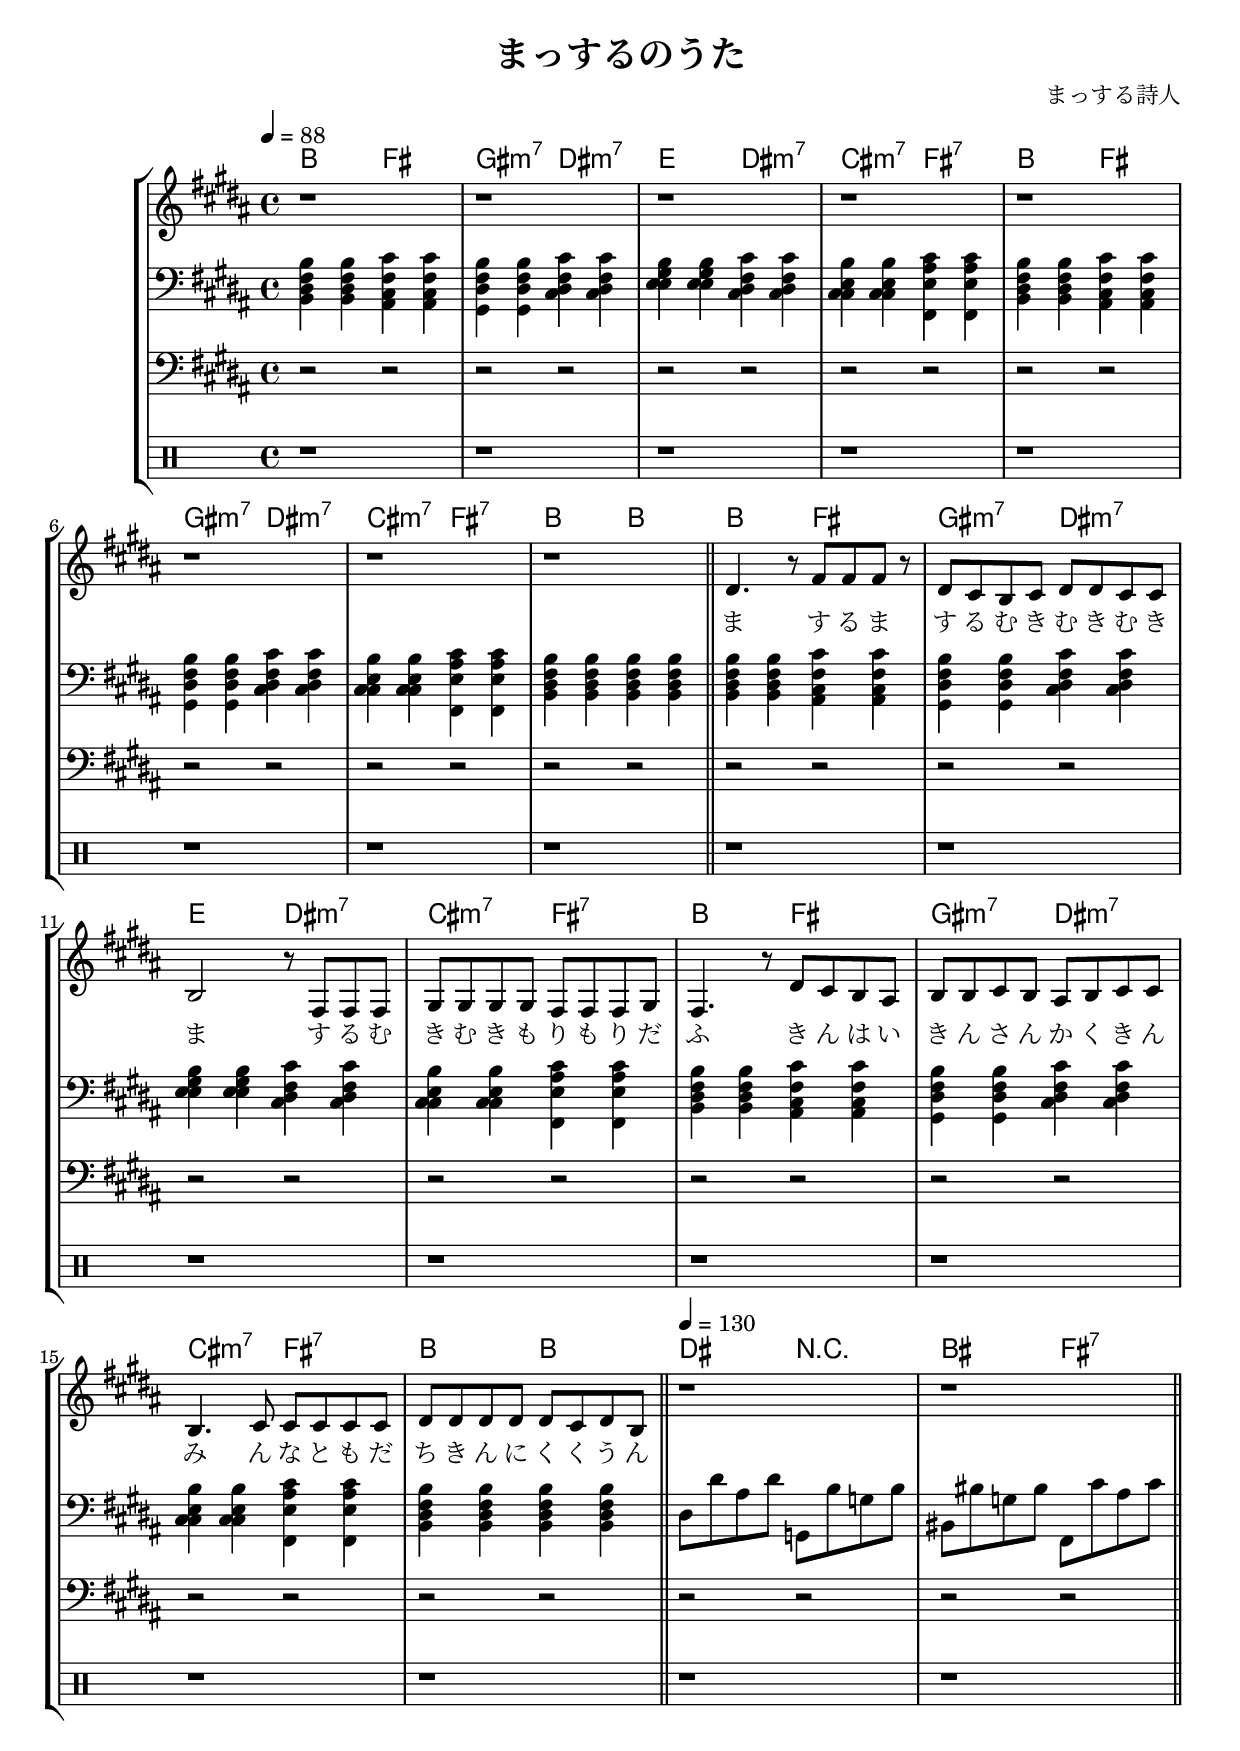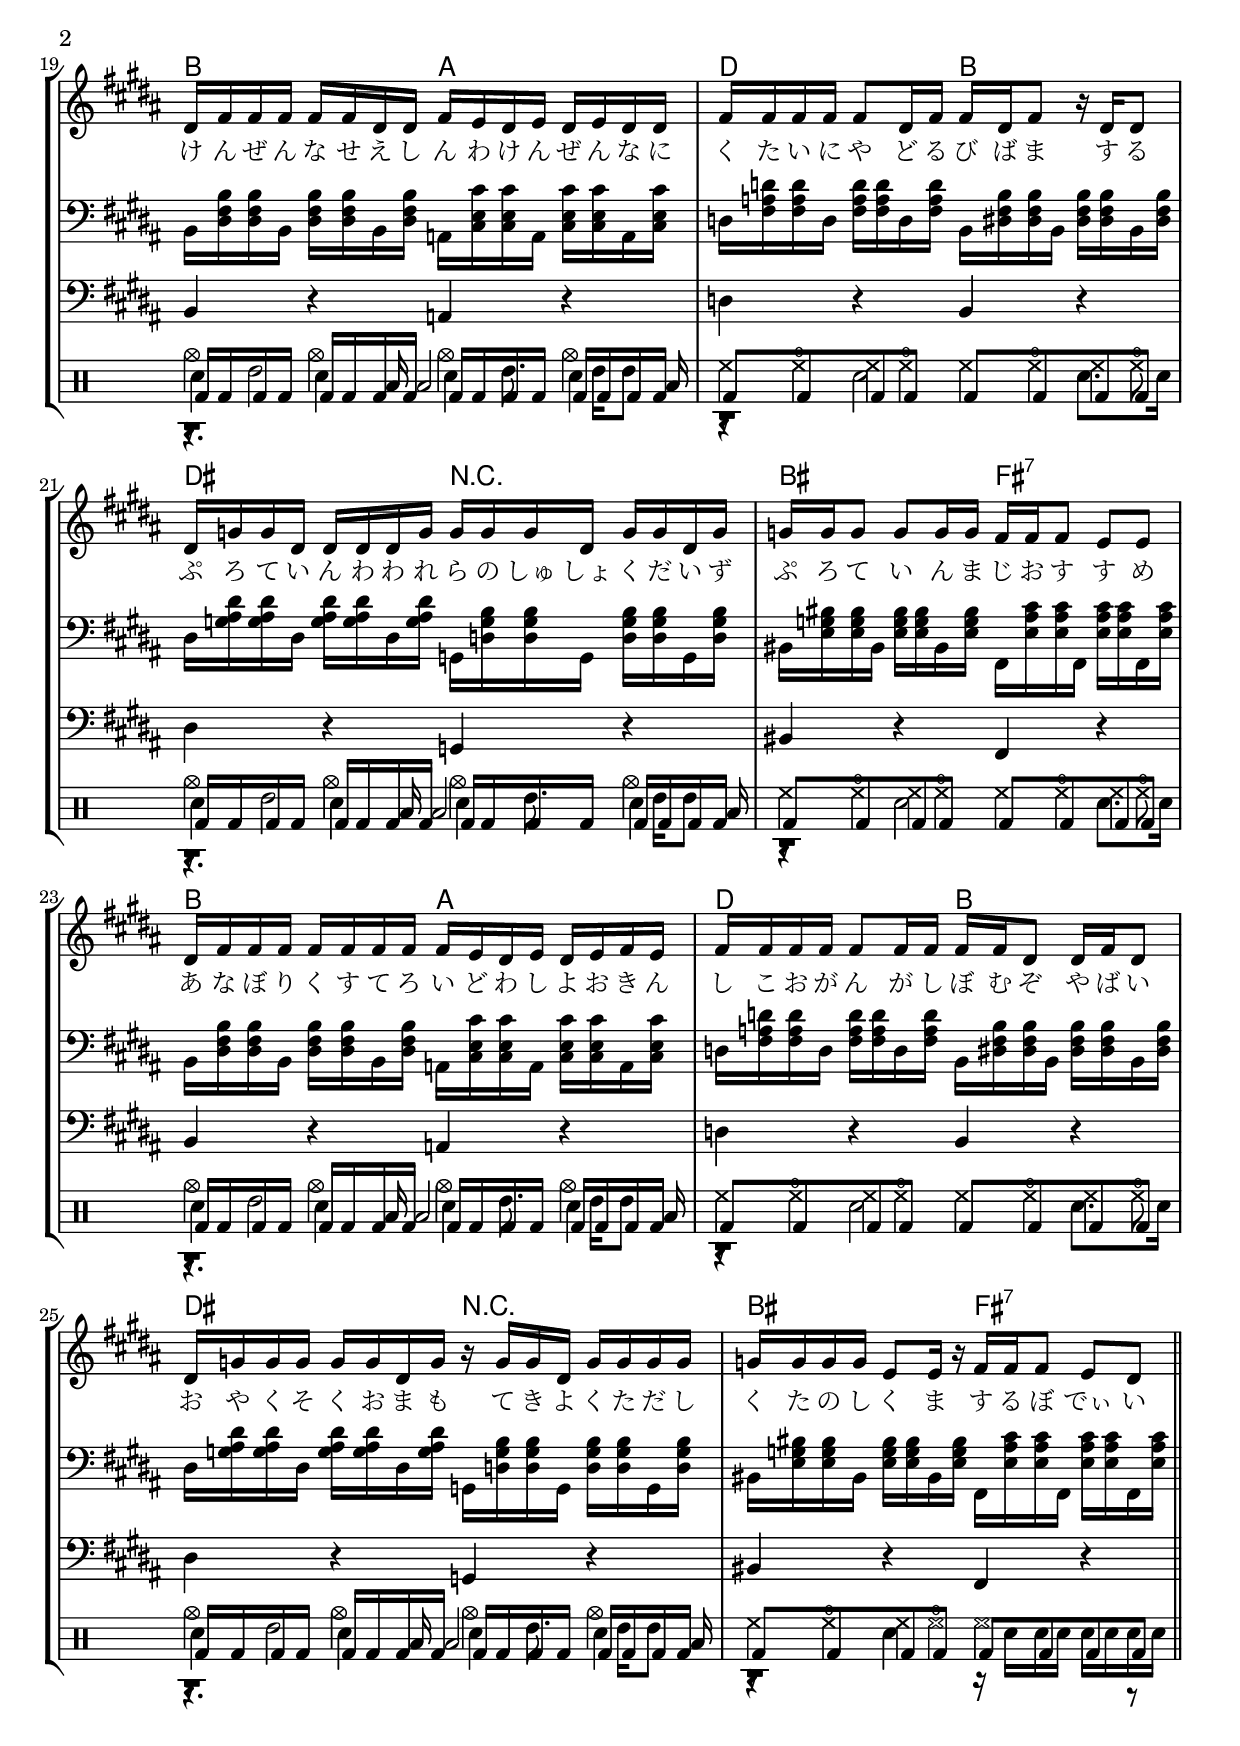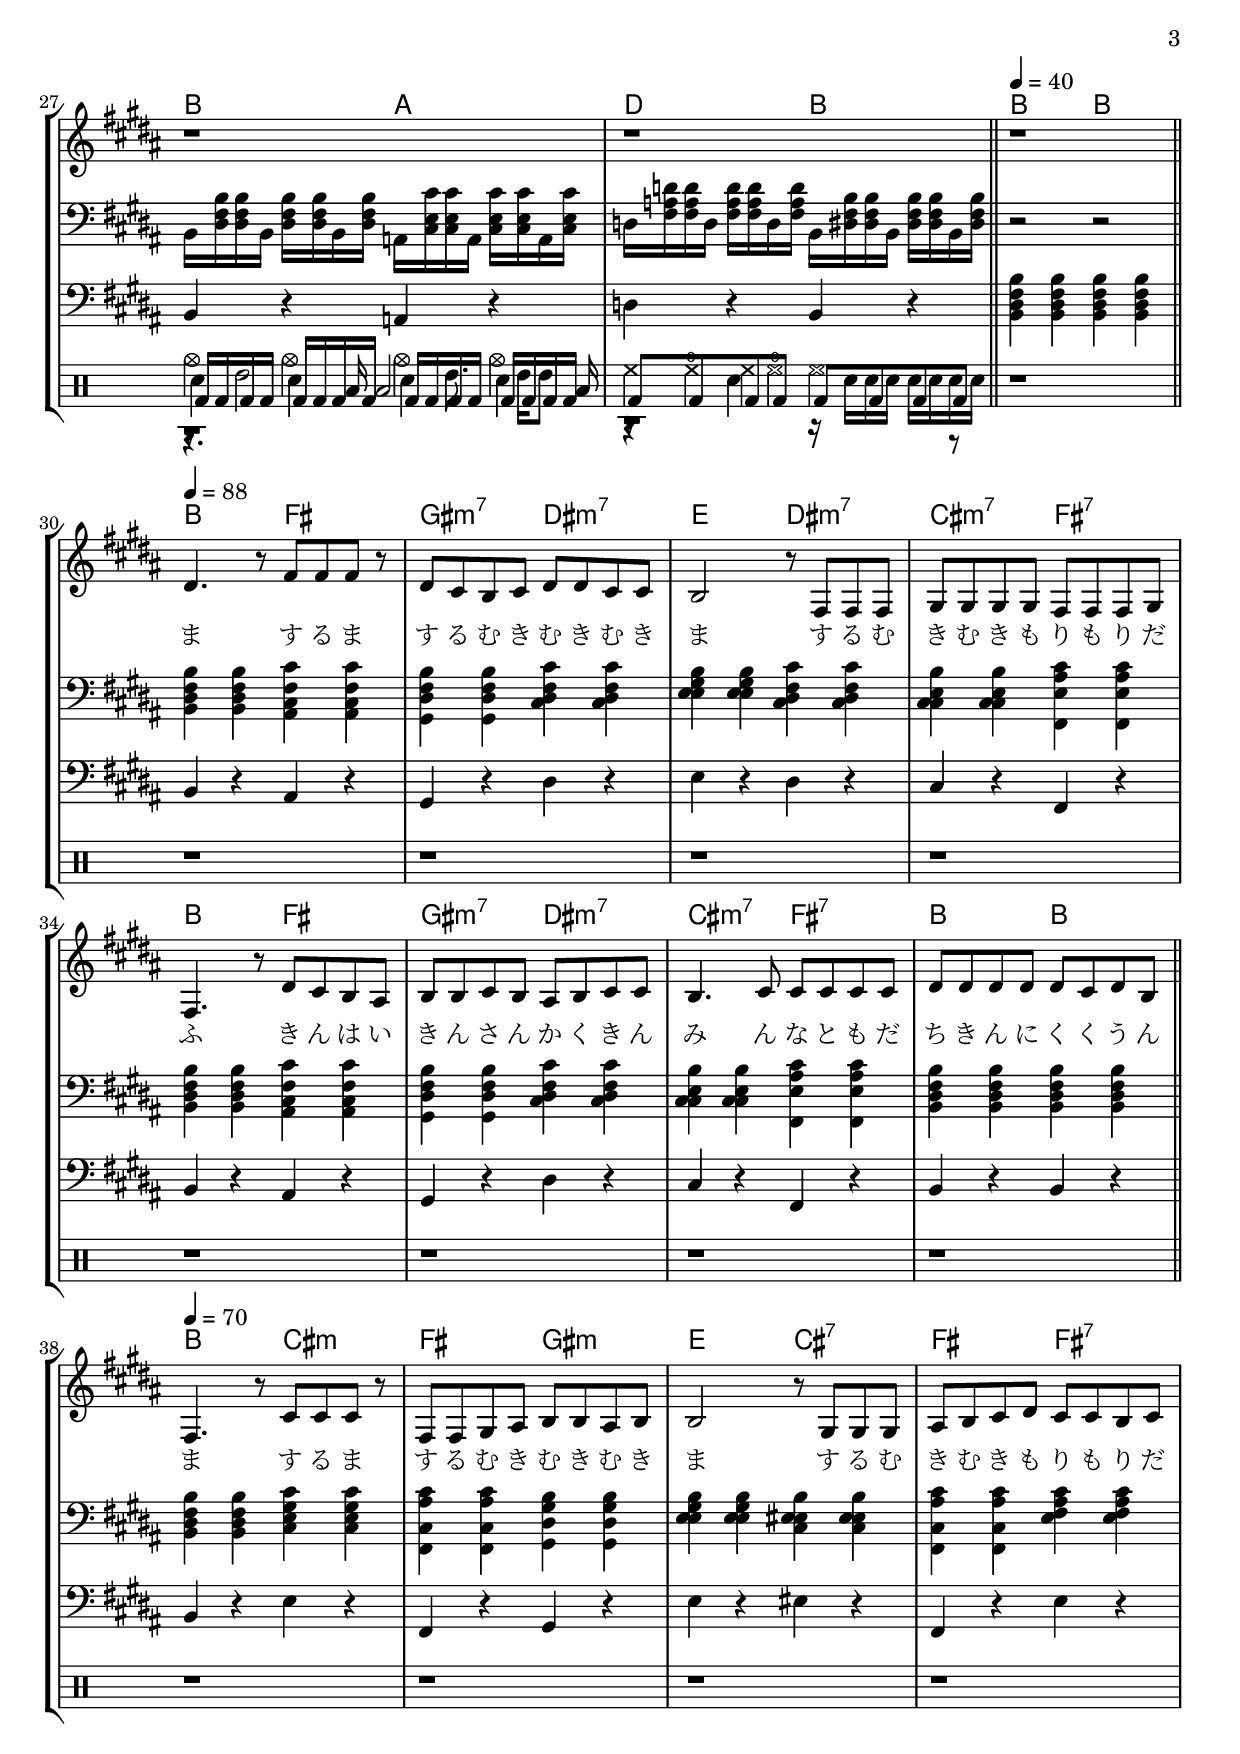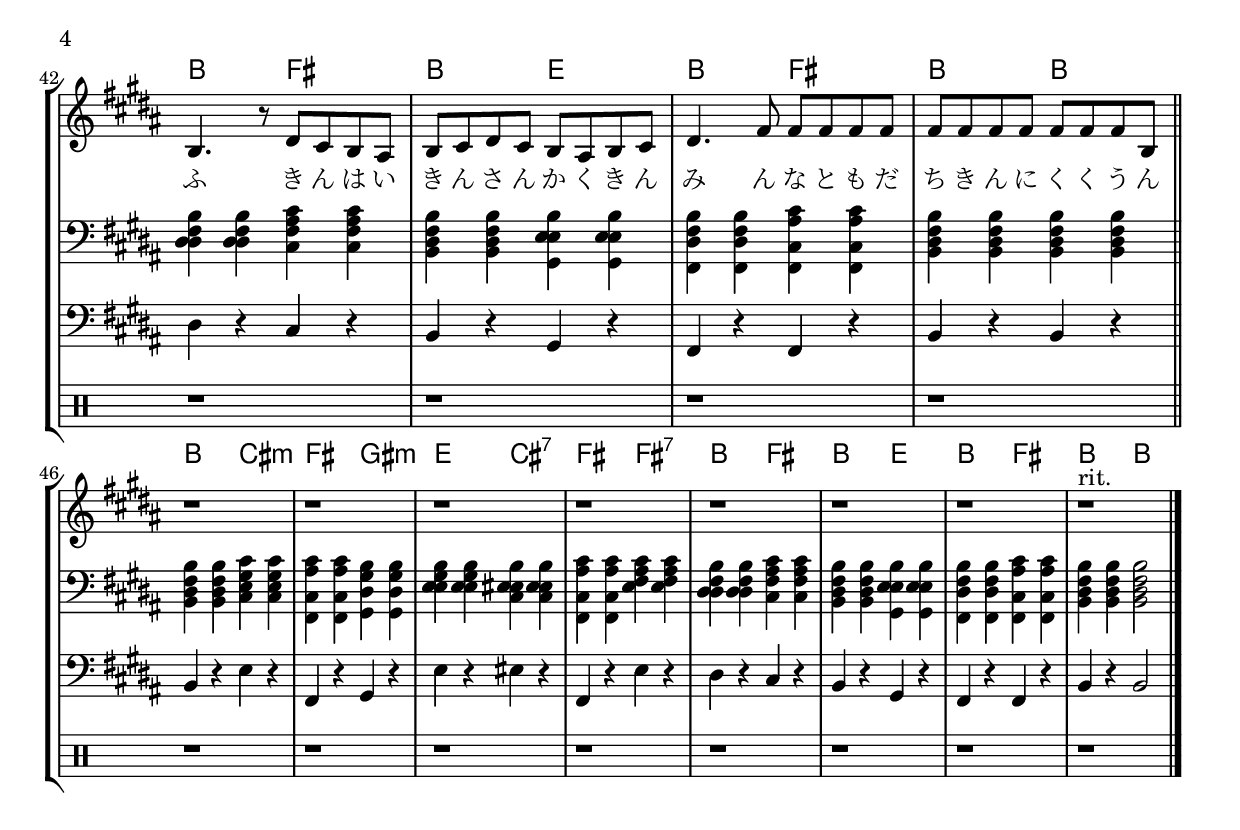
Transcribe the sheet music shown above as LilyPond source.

\version "2.12.1"

\header {
	title = \markup {まっするのうた}
	composer = \markup \center-column {まっする詩人}
}

harmony = \chordmode {
	b2 fis gis:min7 dis:min7 e dis:min7 cis:min7 fis:7 b fis gis:min7 dis:min7 cis:min7 fis:7 b b 

	b fis gis:min7 dis:min7 e dis:min7 cis:min7 fis:7 b fis gis:min7 dis:min7 cis:min7 fis:7 b b 

	dis r bis fis:7 

	b a d b dis r bis fis:7 b a d b dis r bis fis:7 

	b a d b 

	b b 

	b fis gis:min7 dis:min7 e dis:min7 cis:min7 fis:7 b fis gis:min7 dis:min7 cis:min7 fis:7 b b 

	b cis:m fis gis:m e cis:7 fis fis:7 b fis b e b fis b b 

	b cis:m fis gis:m e cis:7 fis fis:7 b fis b e b fis b b 
}

melody = {
	\key b \major
	\tempo 4 = 88
	r1 | r1 | r1 | r1 | r1 | r1 | r1 | r1   
	\set Staff.midiInstrument = #"mmi0.48"
	 dis'4.  r8  fis'8  fis'8  fis'8  r8 
	dis'8  cis'8  b8  cis'8  dis'8  dis'8  cis'8  cis'8 
	b2  r8  fis8  fis8  fis8 
	gis8  gis8  gis8  gis8  fis8  fis8  fis8  gis8 
	fis4.  r8  dis'8  cis'8  b8  ais8 
	b8  b8  cis'8  b8  ais8  b8  cis'8  cis'8 
	b4.  cis'8  cis'8  cis'8  cis'8  cis'8 
	dis'8  dis'8  dis'8  dis'8  dis'8  cis'8  dis'8  b8
	\tempo 4 = 130
	r1 | r1   
	\set Staff.midiInstrument = #"mmi0.48"
	 dis'16  fis'16  fis'16  fis'16  fis'16  fis'16  dis'16  dis'16  fis'16  e'16  dis'16  e'16  dis'16  e'16  dis'16  dis'16 
	fis'16  fis'16  fis'16  fis'16  fis'8  dis'16  fis'16  fis'16  dis'16  fis'8  r16  dis'16  dis'8 
	dis'16  g'16  g'16  dis'16  dis'16  dis'16  dis'16  g'16  g'16  g'16  g'16  dis'16  g'16  g'16  dis'16  g'16 
	g'16  g'16  g'8  g'8  g'16  g'16  fis'16  fis'16  fis'8  e'8  e'8 
	dis'16  fis'16  fis'16  fis'16  fis'16  fis'16  fis'16  fis'16  fis'16  e'16  dis'16  e'16  dis'16  e'16  fis'16  e'16 
	fis'16  fis'16  fis'16  fis'16  fis'8  fis'16  fis'16  fis'16  fis'16  dis'8  dis'16  fis'16  dis'8 
	dis'16  g'16  g'16  g'16  g'16  g'16  dis'16  g'16  r16  g'16  g'16  dis'16  g'16  g'16  g'16  g'16 
	g'16  g'16  g'16  g'16  e'8  e'16  r16  fis'16  fis'16  fis'8  e'8  dis'8
	r1 | r1   
	\tempo 4 = 40
	r1   
	\set Staff.midiInstrument = #"mmi0.48"
		\tempo 4 = 88
 dis'4.  r8  fis'8  fis'8  fis'8  r8 
	dis'8  cis'8  b8  cis'8  dis'8  dis'8  cis'8  cis'8 
	b2  r8  fis8  fis8  fis8 
	gis8  gis8  gis8  gis8  fis8  fis8  fis8  gis8 
	fis4.  r8  dis'8  cis'8  b8  ais8 
	b8  b8  cis'8  b8  ais8  b8  cis'8  cis'8 
	b4.  cis'8  cis'8  cis'8  cis'8  cis'8 
	dis'8  dis'8  dis'8  dis'8  dis'8  cis'8  dis'8  b8
	\set Staff.midiInstrument = #"mmi0.48"
		\tempo 4 = 70
 fis4.  r8  cis'8  cis'8  cis'8  r8 
	fis8  fis8  gis8  ais8  b8  b8  ais8  b8 
	b2  r8  gis8  gis8  gis8 
	ais8  b8  cis'8  dis'8  cis'8  cis'8  b8  cis'8 
	b4.  r8  dis'8  cis'8  b8  ais8 
	b8  cis'8  dis'8  cis'8  b8  ais8  b8  cis'8 
	dis'4.  fis'8  fis'8  fis'8  fis'8  fis'8 
	fis'8  fis'8  fis'8  fis'8  fis'8  fis'8  fis'8  b8
	r1 | r1 | r1 | r1 | r1 | r1 | r1 | r1^"rit." \bar "|."
}

words = \lyricmode {
	
	ま  す  る  ま  す  る  む  き  む  き  む  き  ま  す  る  む  き  む  き  も  り  も  り  だ  ふ  き  ん  は  い  き  ん  さ  ん  か  く  き  ん  み  ん  な  と  も  だ  ち  き  ん  に  く  く  う  ん  
	
	け  ん  ぜ  ん  な  せ  え  し  ん  わ  け  ん  ぜ  ん  な  に  く  た  い  に  や  ど  る  び  ば  ま  す  る  ぷ  ろ  て  い  ん  わ  わ  れ  ら  の  しゅ  しょ  く  だ  い  ず  ぷ  ろ  て  い  ん  ま  じ  お  す  す  め  あ  な  ぼ  り  く  す  て  ろ  い  ど  わ  し  よ  お  き  ん  し  こ  お  が  ん  が  し  ぼ  む  ぞ  や  ば  い  お  や  く  そ  く  お  ま  も  て  き  よ  く  た  だ  し  く  た  の  し  く  ま  す  る  ぼ  でぃ  い  
	
	
	ま  す  る  ま  す  る  む  き  む  き  む  き  ま  す  る  む  き  む  き  も  り  も  り  だ  ふ  き  ん  は  い  き  ん  さ  ん  か  く  き  ん  み  ん  な  と  も  だ  ち  き  ん  に  く  く  う  ん  
	ま  す  る  ま  す  る  む  き  む  き  む  き  ま  す  る  む  き  む  き  も  り  も  り  だ  ふ  き  ん  は  い  き  ん  さ  ん  か  く  き  ん  み  ん  な  と  も  だ  ち  き  ん  に  く  く  う  ん  
	
}

tempochange = {
	\tempo 4 = 88
	r1 | r1 | r1 | r1 | r1 | r1 | r1 | r1 \bar "||"
	\tempo 4 = 88
	r1 | r1 | r1 | r1 | r1 | r1 | r1 | r1 \bar "||"
	\tempo 4 = 130
	r1 | r1 \bar "||"
	\tempo 4 = 130
	r1 | r1 | r1 | r1 | r1 | r1 | r1 | r1 \bar "||"
	\tempo 4 = 130
	r1 | r1 \bar "||"
	\tempo 4 = 40
	r1 \bar "||"
	\tempo 4 = 88
	r1 | r1 | r1 | r1 | r1 | r1 | r1 | r1 \bar "||"
	\tempo 4 = 70
	r1 | r1 | r1 | r1 | r1 | r1 | r1 | r1 \bar "||"
	\tempo 4 = 70
	r1 | r1 | r1 | r1 | r1 | r1 | r1 | \tempo 4 = 52 r2 \tempo 4 = 46 r2 \bar "|."
}

mainacc = {
	\clef bass
	\set Staff.midiInstrument = #"Church organ"
	\key b \major
	\tempo 4 = 88
	<b, dis fis b>4 <b, dis fis b>4
	<ais, cis fis cis'>4 <ais, cis fis cis'>4
	<gis, dis fis b>4 <gis, dis fis b>4
	<dis cis fis cis'>4 <dis cis fis cis'>4
	<e e gis b>4 <e e gis b>4
	<dis cis fis cis'>4 <dis cis fis cis'>4
	<cis cis e b>4 <cis cis e b>4
	<fis, e ais cis'>4 <fis, e ais cis'>4
	<b, dis fis b>4 <b, dis fis b>4
	<ais, cis fis cis'>4 <ais, cis fis cis'>4
	<gis, dis fis b>4 <gis, dis fis b>4
	<dis cis fis cis'>4 <dis cis fis cis'>4
	<cis cis e b>4 <cis cis e b>4
	<fis, e ais cis'>4 <fis, e ais cis'>4
	<b, dis fis b>4 <b, dis fis b>4
	<b, dis fis b>4 <b, dis fis b>4
	\bar "||"

	\set Staff.midiInstrument = #"Church organ"
	<b, dis fis b>4 <b, dis fis b>4
	<ais, cis fis cis'>4 <ais, cis fis cis'>4
	<gis, dis fis b>4 <gis, dis fis b>4
	<dis cis fis cis'>4 <dis cis fis cis'>4
	<e e gis b>4 <e e gis b>4
	<dis cis fis cis'>4 <dis cis fis cis'>4
	<cis cis e b>4 <cis cis e b>4
	<fis, e ais cis'>4 <fis, e ais cis'>4
	<b, dis fis b>4 <b, dis fis b>4
	<ais, cis fis cis'>4 <ais, cis fis cis'>4
	<gis, dis fis b>4 <gis, dis fis b>4
	<dis cis fis cis'>4 <dis cis fis cis'>4
	<cis cis e b>4 <cis cis e b>4
	<fis, e ais cis'>4 <fis, e ais cis'>4
	<b, dis fis b>4 <b, dis fis b>4
	<b, dis fis b>4 <b, dis fis b>4
	\bar "||"

	\set Staff.midiInstrument = #"Taiko Drum"
	\tempo 4 = 130
	dis8 dis' ais dis'
	g,8 b g b
	bis,8 bis g bis
	fis,8 cis' ais cis'
	\bar "||"

	\set Staff.midiInstrument = #"Taiko Drum"
	b,16 <dis fis b>16 <dis fis b>16 b,16   <dis fis b>16 <dis fis b>16 b,16 <dis fis b>16
	a,16 <cis e cis'>16 <cis e cis'>16 a,16   <cis e cis'>16 <cis e cis'>16 a,16 <cis e cis'>16
	d16 <fis a d'>16 <fis a d'>16 d16   <fis a d'>16 <fis a d'>16 d16 <fis a d'>16
	b,16 <dis fis b>16 <dis fis b>16 b,16   <dis fis b>16 <dis fis b>16 b,16 <dis fis b>16
	dis16 <g ais dis'>16 <g ais dis'>16 dis16   <g ais dis'>16 <g ais dis'>16 dis16 <g ais dis'>16
	g,16 <d g b>16 <d g b>16 g,16   <d g b>16 <d g b>16 g,16 <d g b>16
	bis,16 <e g bis>16 <e g bis>16 bis,16   <e g bis>16 <e g bis>16 bis,16 <e g bis>16
	fis,16 <e ais cis'>16 <e ais cis'>16 fis,16   <e ais cis'>16 <e ais cis'>16 fis,16 <e ais cis'>16
	b,16 <dis fis b>16 <dis fis b>16 b,16   <dis fis b>16 <dis fis b>16 b,16 <dis fis b>16
	a,16 <cis e cis'>16 <cis e cis'>16 a,16   <cis e cis'>16 <cis e cis'>16 a,16 <cis e cis'>16
	d16 <fis a d'>16 <fis a d'>16 d16   <fis a d'>16 <fis a d'>16 d16 <fis a d'>16
	b,16 <dis fis b>16 <dis fis b>16 b,16   <dis fis b>16 <dis fis b>16 b,16 <dis fis b>16
	dis16 <g ais dis'>16 <g ais dis'>16 dis16   <g ais dis'>16 <g ais dis'>16 dis16 <g ais dis'>16
	g,16 <d g b>16 <d g b>16 g,16   <d g b>16 <d g b>16 g,16 <d g b>16
	bis,16 <e g bis>16 <e g bis>16 bis,16   <e g bis>16 <e g bis>16 bis,16 <e g bis>16
	fis,16 <e ais cis'>16 <e ais cis'>16 fis,16   <e ais cis'>16 <e ais cis'>16 fis,16 <e ais cis'>16
	\bar "||"

	\set Staff.midiInstrument = #"Taiko Drum"
	b,16 <dis fis b>16 <dis fis b>16 b,16   <dis fis b>16 <dis fis b>16 b,16 <dis fis b>16
	a,16 <cis e cis'>16 <cis e cis'>16 a,16   <cis e cis'>16 <cis e cis'>16 a,16 <cis e cis'>16
	d16 <fis a d'>16 <fis a d'>16 d16   <fis a d'>16 <fis a d'>16 d16 <fis a d'>16
	b,16 <dis fis b>16 <dis fis b>16 b,16   <dis fis b>16 <dis fis b>16 b,16 <dis fis b>16
	\bar "||"

	\set Staff.midiInstrument = #"Acoustic grand"
	\tempo 4 = 40
	r2
	r2
	\bar "||"

	\set Staff.midiInstrument = #"Church organ"
	\tempo 4 = 88
	<b, dis fis b>4 <b, dis fis b>4
	<ais, cis fis cis'>4 <ais, cis fis cis'>4
	<gis, dis fis b>4 <gis, dis fis b>4
	<dis cis fis cis'>4 <dis cis fis cis'>4
	<e e gis b>4 <e e gis b>4
	<dis cis fis cis'>4 <dis cis fis cis'>4
	<cis cis e b>4 <cis cis e b>4
	<fis, e ais cis'>4 <fis, e ais cis'>4
	<b, dis fis b>4 <b, dis fis b>4
	<ais, cis fis cis'>4 <ais, cis fis cis'>4
	<gis, dis fis b>4 <gis, dis fis b>4
	<dis cis fis cis'>4 <dis cis fis cis'>4
	<cis cis e b>4 <cis cis e b>4
	<fis, e ais cis'>4 <fis, e ais cis'>4
	<b, dis fis b>4 <b, dis fis b>4
	<b, dis fis b>4 <b, dis fis b>4
	\bar "||"

	\set Staff.midiInstrument = #"Church organ"
	\tempo 4 = 70
	<b, dis fis b>4 <b, dis fis b>4
	<e cis gis cis'>4 <e cis gis cis'>4
	<fis, cis ais cis'>4 <fis, cis ais cis'>4
	<gis, dis gis b>4 <gis, dis gis b>4
	<e e gis b>4 <e e gis b>4
	<eis cis eis b>4 <eis cis eis b>4
	<fis, cis ais cis'>4 <fis, cis ais cis'>4
	<e fis ais cis'>4 <e fis ais cis'>4
	<dis dis fis b>4 <dis dis fis b>4
	<cis fis ais cis'>4 <cis fis ais cis'>4
	<b, dis fis b>4 <b, dis fis b>4
	<gis, e e b>4 <gis, e e b>4
	<fis, dis fis b>4 <fis, dis fis b>4
	<fis, cis ais cis'>4 <fis, cis ais cis'>4
	<b, dis fis b>4 <b, dis fis b>4
	<b, dis fis b>4 <b, dis fis b>4
	\bar "||"

	\set Staff.midiInstrument = #"Church organ"
	<b, dis fis b>4 <b, dis fis b>4
	<e cis gis cis'>4 <e cis gis cis'>4
	<fis, cis ais cis'>4 <fis, cis ais cis'>4
	<gis, dis gis b>4 <gis, dis gis b>4
	<e e gis b>4 <e e gis b>4
	<eis cis eis b>4 <eis cis eis b>4
	<fis, cis ais cis'>4 <fis, cis ais cis'>4
	<e fis ais cis'>4 <e fis ais cis'>4
	<dis dis fis b>4 <dis dis fis b>4
	<cis fis ais cis'>4 <cis fis ais cis'>4
	<b, dis fis b>4 <b, dis fis b>4
	<gis, e e b>4 <gis, e e b>4
	<fis, dis fis b>4 <fis, dis fis b>4
	<fis, cis ais cis'>4 <fis, cis ais cis'>4
	<b, dis fis b>4 <b, dis fis b>4
	<b, dis fis b>2
	\bar "|."
}

subacc = {
	\clef bass
	\set Staff.midiInstrument = #"Acoustic grand"
	\key b \major
	\tempo 4 = 88
	r2
	r2
	r2
	r2
	r2
	r2
	r2
	r2
	r2
	r2
	r2
	r2
	r2
	r2
	r2
	r2
	\bar "||"

	\set Staff.midiInstrument = #"Acoustic grand"
	r2
	r2
	r2
	r2
	r2
	r2
	r2
	r2
	r2
	r2
	r2
	r2
	r2
	r2
	r2
	r2
	\bar "||"

	\set Staff.midiInstrument = #"Acoustic grand"
	\tempo 4 = 130
	r2
	r2
	r2
	r2
	\bar "||"

	\set Staff.midiInstrument = #"Orchestra Hit"
	b,4 r4
	a,4 r4
	d4 r4
	b,4 r4
	dis4 r4
	g,4 r4
	bis,4 r4
	fis,4 r4
	b,4 r4
	a,4 r4
	d4 r4
	b,4 r4
	dis4 r4
	g,4 r4
	bis,4 r4
	fis,4 r4
	\bar "||"

	\set Staff.midiInstrument = #"Orchestra Hit"
	b,4 r4
	a,4 r4
	d4 r4
	b,4 r4
	\bar "||"

	\set Staff.midiInstrument = #"Voice Oohs"
	\tempo 4 = 40
	<b, dis fis b>4 <b, dis fis b>4
	<b, dis fis b>4 <b, dis fis b>4
	\bar "||"

	\set Staff.midiInstrument = #"Orchestra Hit"
	\tempo 4 = 88
	b,4 r4
	ais,4 r4
	gis,4 r4
	dis4 r4
	e4 r4
	dis4 r4
	cis4 r4
	fis,4 r4
	b,4 r4
	ais,4 r4
	gis,4 r4
	dis4 r4
	cis4 r4
	fis,4 r4
	b,4 r4
	b,4 r4
	\bar "||"

	\set Staff.midiInstrument = #"Orchestra Hit"
	\tempo 4 = 70
	b,4 r4
	e4 r4
	fis,4 r4
	gis,4 r4
	e4 r4
	eis4 r4
	fis,4 r4
	e4 r4
	dis4 r4
	cis4 r4
	b,4 r4
	gis,4 r4
	fis,4 r4
	fis,4 r4
	b,4 r4
	b,4 r4
	\bar "||"

	\set Staff.midiInstrument = #"Orchestra Hit"
	b,4 r4
	e4 r4
	fis,4 r4
	gis,4 r4
	e4 r4
	eis4 r4
	fis,4 r4
	e4 r4
	dis4 r4
	cis4 r4
	b,4 r4
	gis,4 r4
	fis,4 r4
	fis,4 r4
	b,4 r4
	b,2
	\bar "|."
}

percA = {
	\drummode {
	r1 |r1 |r1 |r1 |r1 |r1 |r1 |r1 \bar "||"
	r1 |r1 |r1 |r1 |r1 |r1 |r1 |r1 \bar "||"
	r1 |r1 \bar "||"
	r1  |hh4 hh4 hh4 hh4  |r1  |hh4 hh4 hh4 hh4  |r1  |hh4 hh4 hh4 hh4  |r1  |hh4 hh4 hh2  \bar "||"
	r1  |hh4 hh4 hh2  \bar "||"
	r1 \bar "||"
	r1 |r1 |r1 |r1 |r1 |r1 |r1 |r1 \bar "||"
	r1 |r1 |r1 |r1 |r1 |r1 |r1 |r1 \bar "||"
	r1 |r1 |r1 |r1 |r1 |r1 |r1 |r1 \bar "|."
	}
}

percB = {
	\drummode {
	r1 |r1 |r1 |r1 |r1 |r1 |r1 |r1 \bar "||"
	r1 |r1 |r1 |r1 |r1 |r1 |r1 |r1 \bar "||"
	r1 |r1 \bar "||"
	sn4 sn4 sn4 sn4  |r4 sn2 sn8. sn16  |sn4 sn4 sn4 sn4  |r4 sn2 sn8. sn16  |sn4 sn4 sn4 sn4  |r4 sn2 sn8. sn16  |sn4 sn4 sn4 sn4  |r4 sn4 r16 sn16 sn16 sn16 sn16 sn16 sn16 sn16  \bar "||"
	sn4 sn4 sn4 sn4  |r4 sn4 r16 sn16 sn16 sn16 sn16 sn16 sn16 sn16  \bar "||"
	r1 \bar "||"
	r1 |r1 |r1 |r1 |r1 |r1 |r1 |r1 \bar "||"
	r1 |r1 |r1 |r1 |r1 |r1 |r1 |r1 \bar "||"
	r1 |r1 |r1 |r1 |r1 |r1 |r1 |r1 \bar "|."
	}
}

percC = {
	\drummode {
	r1 |r1 |r1 |r1 |r1 |r1 |r1 |r1 \bar "||"
	r1 |r1 |r1 |r1 |r1 |r1 |r1 |r1 \bar "||"
	r1 |r1 \bar "||"
	bd16 bd16 bd16 bd16 bd16 bd16 bd16 bd16 bd16 bd16 bd16 bd16 bd16 bd16 bd16 bd16  |bd8 bd8 bd8 bd8 bd8 bd8 bd8 bd8  |bd16 bd16 bd16 bd16 bd16 bd16 bd16 bd16 bd16 bd16 bd16 bd16 bd16 bd16 bd16 bd16  |bd8 bd8 bd8 bd8 bd8 bd8 bd8 bd8  |bd16 bd16 bd16 bd16 bd16 bd16 bd16 bd16 bd16 bd16 bd16 bd16 bd16 bd16 bd16 bd16  |bd8 bd8 bd8 bd8 bd8 bd8 bd8 bd8  |bd16 bd16 bd16 bd16 bd16 bd16 bd16 bd16 bd16 bd16 bd16 bd16 bd16 bd16 bd16 bd16  |bd8 bd8 bd8 bd8 bd8 bd8 bd8 bd8  \bar "||"
	bd16 bd16 bd16 bd16 bd16 bd16 bd16 bd16 bd16 bd16 bd16 bd16 bd16 bd16 bd16 bd16  |bd8 bd8 bd8 bd8 bd8 bd8 bd8 bd8  \bar "||"
	r1 \bar "||"
	r1 |r1 |r1 |r1 |r1 |r1 |r1 |r1 \bar "||"
	r1 |r1 |r1 |r1 |r1 |r1 |r1 |r1 \bar "||"
	r1 |r1 |r1 |r1 |r1 |r1 |r1 |r1 \bar "|."
	}
}

percD = {
	\drummode {
	r1 |r1 |r1 |r1 |r1 |r1 |r1 |r1 \bar "||"
	r1 |r1 |r1 |r1 |r1 |r1 |r1 |r1 \bar "||"
	r1 |r1 \bar "||"
	r1  |r8 hho4 hho4 hho4 hho8  |r1  |r8 hho4 hho4 hho4 hho8  |r1  |r8 hho4 hho4 hho4 hho8  |r1  |r8 hho4 hho2 r8  \bar "||"
	r1  |r8 hho4 hho2 r8  \bar "||"
	r1 \bar "||"
	r1 |r1 |r1 |r1 |r1 |r1 |r1 |r1 \bar "||"
	r1 |r1 |r1 |r1 |r1 |r1 |r1 |r1 \bar "||"
	r1 |r1 |r1 |r1 |r1 |r1 |r1 |r1 \bar "|."
	}
}

percE = {
	\drummode {
	r1 |r1 |r1 |r1 |r1 |r1 |r1 |r1 \bar "||"
	r1 |r1 |r1 |r1 |r1 |r1 |r1 |r1 \bar "||"
	r1 |r1 \bar "||"
	cymc4 cymc4 cymc4 cymc4  |r1 |cymc4 cymc4 cymc4 cymc4  |r1 |cymc4 cymc4 cymc4 cymc4  |r1 |cymc4 cymc4 cymc4 cymc4  |r1 \bar "||"
	cymc4 cymc4 cymc4 cymc4  |r1 \bar "||"
	r1 \bar "||"
	r1 |r1 |r1 |r1 |r1 |r1 |r1 |r1 \bar "||"
	r1 |r1 |r1 |r1 |r1 |r1 |r1 |r1 \bar "||"
	r1 |r1 |r1 |r1 |r1 |r1 |r1 |r1 \bar "|."
	}
}

percF = {
	\drummode {
	r1 | r1 | r1 | r1 | r1 | r1 | r1 | r1 \bar "||"
	r1 | r1 | r1 | r1 | r1 | r1 | r1 | r1 \bar "||"
	r1 | r1 \bar "||"
	r8 tommh2 tommh8. tommh16 tommh8  |r1 |r8 tommh2 tommh8. tommh16 tommh8  |r1 |r8 tommh2 tommh8. tommh16 tommh8  |r1 |r8 tommh2 tommh8. tommh16 tommh8  |r1 \bar "||"
	r8 tommh2 tommh8. tommh16 tommh8  |r1 \bar "||"
	r1 \bar "||"
	r1 | r1 | r1 | r1 | r1 | r1 | r1 | r1 \bar "||"
	r1 | r1 | r1 | r1 | r1 | r1 | r1 | r1 \bar "||"
	r1 | r1 | r1 | r1 | r1 | r1 | r1 | r1 \bar "|."
	}
}

percG = {
	\drummode {
	r1 | r1 | r1 | r1 | r1 | r1 | r1 | r1 \bar "||"
	r1 | r1 | r1 | r1 | r1 | r1 | r1 | r1 \bar "||"
	r1 | r1 \bar "||"
	r4. toml16 toml2 toml16  |r1 |r4. toml16 toml2 toml16  |r1 |r4. toml16 toml2 toml16  |r1 |r4. toml16 toml2 toml16  |r1 \bar "||"
	r4. toml16 toml2 toml16  |r1 \bar "||"
	r1 \bar "||"
	r1 | r1 | r1 | r1 | r1 | r1 | r1 | r1 \bar "||"
	r1 | r1 | r1 | r1 | r1 | r1 | r1 | r1 \bar "||"
	r1 | r1 | r1 | r1 | r1 | r1 | r1 | r1 \bar "|."
	}
}

\score {
	<<
		\new StaffGroup <<
			\new ChordNames {\harmony}
			\new Voice = "melody" {\melody}
			\new Lyrics \lyricsto "melody" \words
			\new Staff = "mainacc" {\mainacc}
			\new Staff = "subacc" {\subacc}
			\new DrumStaff <<
				\new DrumVoice {\percA}
				\new DrumVoice {\percB}
				\new DrumVoice {\percC}
				\new DrumVoice {\percD}
				\new DrumVoice {\percE}
				\new DrumVoice {\percF}
				\new DrumVoice {\percG}
			>>
		>>
	>>
	\layout { }
}
